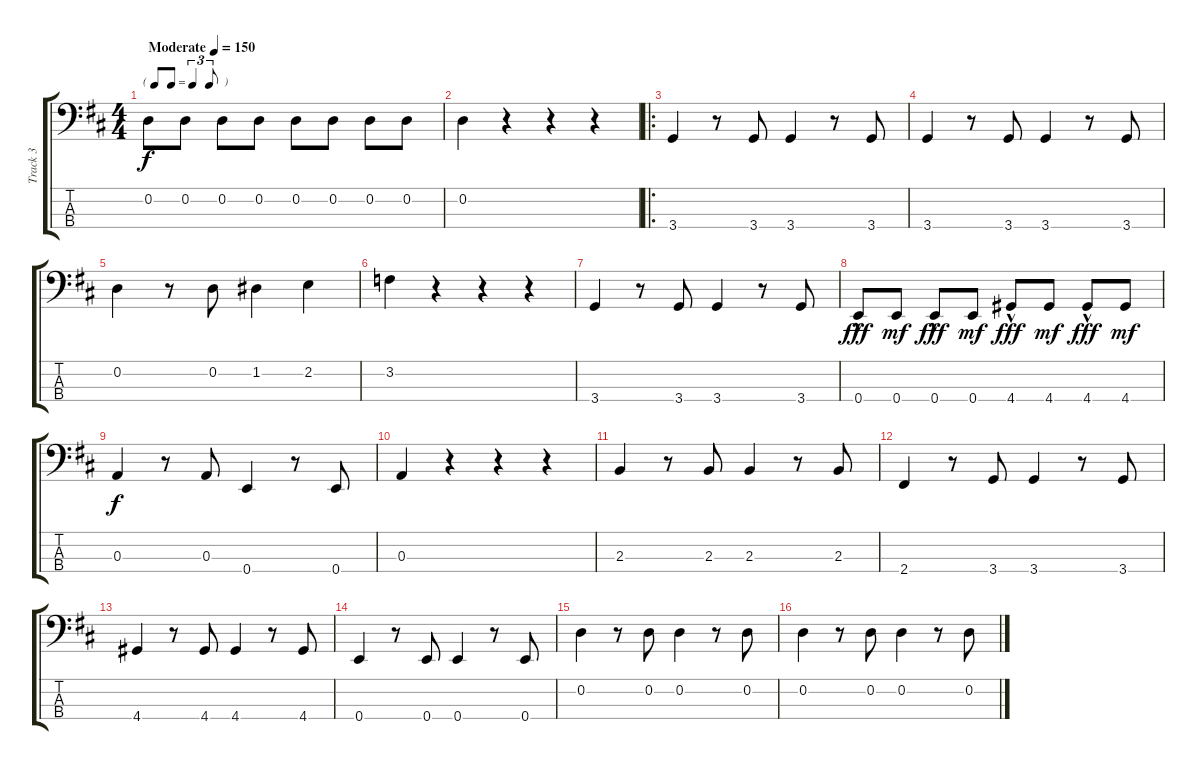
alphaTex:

\track ("Track 3" "Track 3") {instrument electricbassfinger}
\staff {score tabs}
\tuning (G2 D2 A1 E1) {hide}
\ts (4 4)
\tf triplet8th
\tempo (150 "Moderate")
\clef f4
\ks d
0.2.8{dy f instrument electricbassfinger} 0.2.8 0.2.8 0.2.8 0.2.8 0.2.8 0.2.8 0.2.8 |
0.2.4 r.4 r.4 r.4 |
\ro
3.4.4 r.8 3.4.8 3.4.4 r.8 3.4.8 |
3.4.4 r.8 3.4.8 3.4.4 r.8 3.4.8 |
0.2.4 r.8 0.2.8 1.2.4 2.2.4 |
3.2.4 r.4 r.4 r.4 |
3.4.4 r.8 3.4.8 3.4.4 r.8 3.4.8 |
0.4{hac}.8{dy fff} 0.4.8{dy mf} 0.4{hac}.8{dy fff} 0.4.8{dy mf} 4.4{hac}.8{dy fff} 4.4.8{dy mf} 4.4{hac}.8{dy fff} 4.4.8{dy mf} |
0.3.4{dy f} r.8 0.3.8 0.4.4 r.8 0.4.8 |
0.3.4 r.4 r.4 r.4 |
2.3.4 r.8 2.3.8 2.3.4 r.8 2.3.8 |
2.4.4 r.8 3.4.8 3.4.4 r.8 3.4.8 |
4.4.4 r.8 4.4.8 4.4.4 r.8 4.4.8 |
0.4.4 r.8 0.4.8 0.4.4 r.8 0.4.8 |
0.2.4 r.8 0.2.8 0.2.4 r.8 0.2.8 |
0.2.4 r.8 0.2.8 0.2.4 r.8 0.2.8
